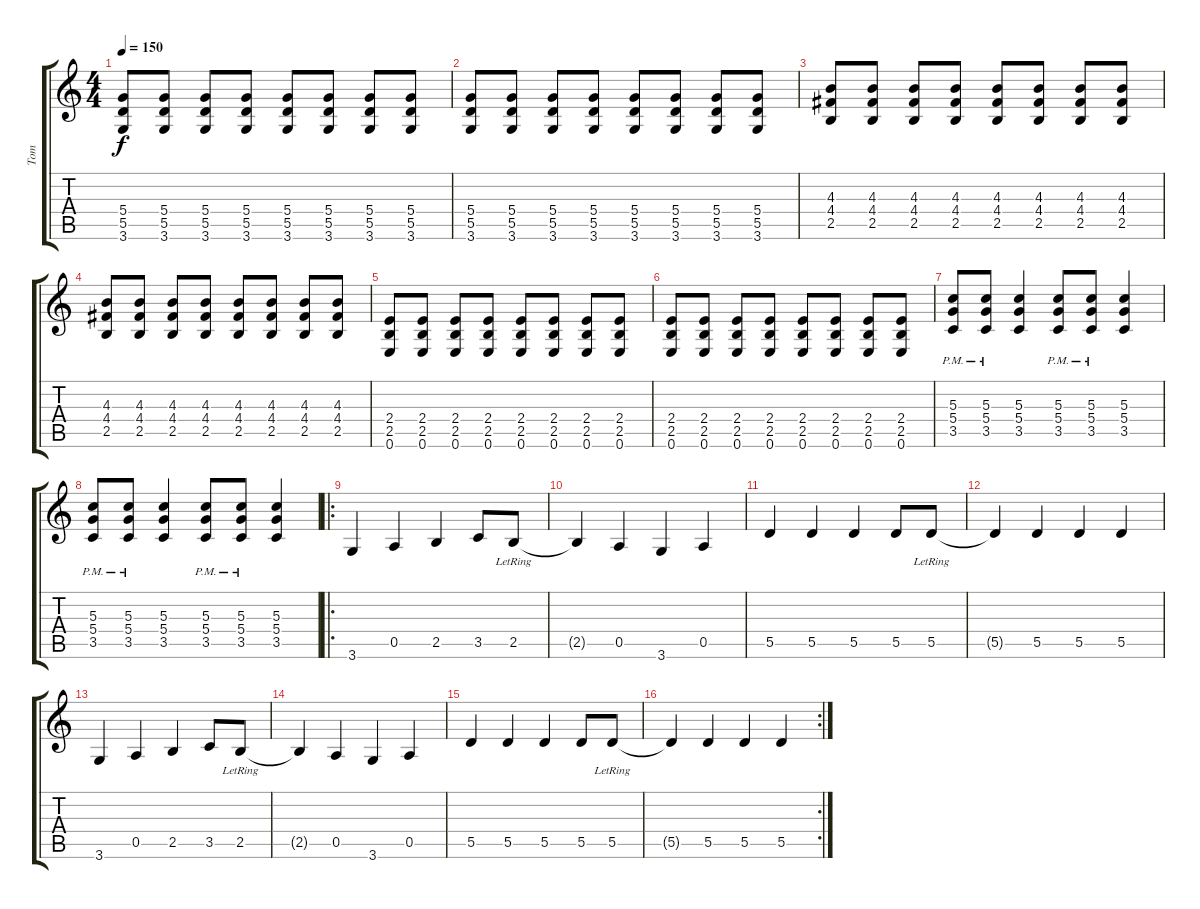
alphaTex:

\track ("Tom" "Tom") {solo instrument distortionguitar}
\staff {score tabs}
\tuning (E4 B3 G3 D3 A2 E2) {hide}
\ts (4 4)
\tempo 150
\clef g2
\ks c
(5.4 5.5 3.6).8{dy f} (5.4 5.5 3.6).8 (5.4 5.5 3.6).8 (5.4 5.5 3.6).8 (5.4 5.5 3.6).8 (5.4 5.5 3.6).8 (5.4 5.5 3.6).8 (5.4 5.5 3.6).8 |
(5.4 5.5 3.6).8 (5.4 5.5 3.6).8 (5.4 5.5 3.6).8 (5.4 5.5 3.6).8 (5.4 5.5 3.6).8 (5.4 5.5 3.6).8 (5.4 5.5 3.6).8 (5.4 5.5 3.6).8 |
(4.3 4.4 2.5).8 (4.3 4.4 2.5).8 (4.3 4.4 2.5).8 (4.3 4.4 2.5).8 (4.3 4.4 2.5).8 (4.3 4.4 2.5).8 (4.3 4.4 2.5).8 (4.3 4.4 2.5).8 |
(4.3 4.4 2.5).8 (4.3 4.4 2.5).8 (4.3 4.4 2.5).8 (4.3 4.4 2.5).8 (4.3 4.4 2.5).8 (4.3 4.4 2.5).8 (4.3 4.4 2.5).8 (4.3 4.4 2.5).8 |
(2.4 2.5 0.6).8 (2.4 2.5 0.6).8 (2.4 2.5 0.6).8 (2.4 2.5 0.6).8 (2.4 2.5 0.6).8 (2.4 2.5 0.6).8 (2.4 2.5 0.6).8 (2.4 2.5 0.6).8 |
(2.4 2.5 0.6).8 (2.4 2.5 0.6).8 (2.4 2.5 0.6).8 (2.4 2.5 0.6).8 (2.4 2.5 0.6).8 (2.4 2.5 0.6).8 (2.4 2.5 0.6).8 (2.4 2.5 0.6).8 |
(5.3{pm} 5.4{pm} 3.5{pm}).8 (5.3{pm} 5.4{pm} 3.5{pm}).8 (5.3 5.4 3.5).4 (5.3{pm} 5.4{pm} 3.5{pm}).8 (5.3{pm} 5.4{pm} 3.5{pm}).8 (5.3 5.4 3.5).4 |
(5.3{pm} 5.4{pm} 3.5{pm}).8 (5.3{pm} 5.4{pm} 3.5{pm}).8 (5.3 5.4 3.5).4 (5.3{pm} 5.4{pm} 3.5{pm}).8 (5.3{pm} 5.4{pm} 3.5{pm}).8 (5.3 5.4 3.5).4 |
\ro
3.6.4 0.5.4 2.5.4 3.5.8 2.5{lr}.8 |
2.5{t}.4 0.5.4 3.6.4 0.5.4 |
5.5.4 5.5.4 5.5.4 5.5.8 5.5{lr}.8 |
5.5{t}.4 5.5.4 5.5.4 5.5.4 |
3.6.4 0.5.4 2.5.4 3.5.8 2.5{lr}.8 |
2.5{t}.4 0.5.4 3.6.4 0.5.4 |
5.5.4 5.5.4 5.5.4 5.5.8 5.5{lr}.8 |
\rc 2
5.5{t}.4 5.5.4 5.5.4 5.5.4
